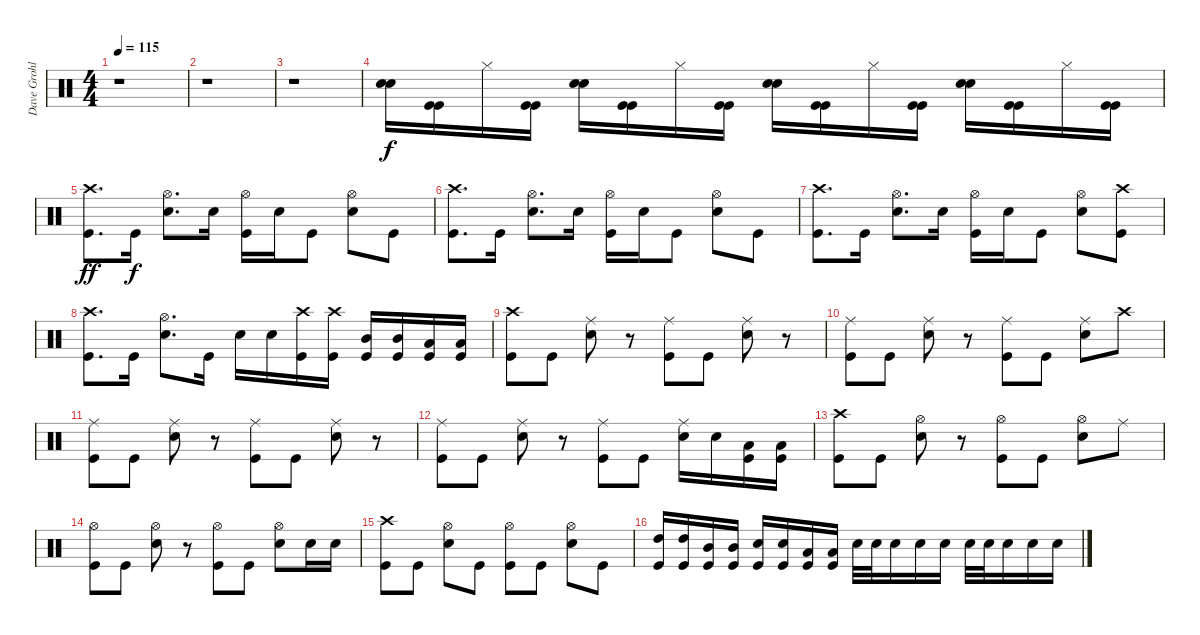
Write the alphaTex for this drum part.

\track ("Dave Grohl - Drums" "Dave Grohl") {instrument percussion}
\staff {score}
\articulation defaults
\ts (4 4)
\tempo 115
\clef neutral
\ks c
r.1{dy f} |
r.1 |
r.1 |
("Snare (hit) 2" "Snare (hit) 2").16 ("Kick (hit)" "Kick (hit)").16 "Hi-Hat (closed)".16 ("Kick (hit)" "Kick (hit)").16 ("Snare (hit) 2" "Snare (hit) 2").16 ("Kick (hit)" "Kick (hit)").16 "Hi-Hat (closed)".16 ("Kick (hit)" "Kick (hit)").16 ("Snare (hit) 2" "Snare (hit) 2").16 ("Kick (hit)" "Kick (hit)").16 "Hi-Hat (closed)".16 ("Kick (hit)" "Kick (hit)").16 ("Snare (hit) 2" "Snare (hit) 2").16 ("Kick (hit)" "Kick (hit)").16 "Hi-Hat (closed)".16 ("Kick (hit)" "Kick (hit)").16 |
("Crash high (hit)" "Kick (hit)").8{d dy ff} "Kick (hit)".16{dy f} ("Hi-Hat (open)" "Snare (hit) 2").8{d} "Snare (hit) 2".16 ("Hi-Hat (open)" "Kick (hit)").16 "Snare (hit) 2".16 "Kick (hit)".8 ("Hi-Hat (open)" "Snare (hit) 2").8 "Kick (hit)".8 |
("Crash high (hit)" "Kick (hit)").8{d} "Kick (hit)".16 ("Hi-Hat (open)" "Snare (hit) 2").8{d} "Snare (hit) 2".16 ("Hi-Hat (open)" "Kick (hit)").16 "Snare (hit) 2".16 "Kick (hit)".8 ("Hi-Hat (open)" "Snare (hit) 2").8 "Kick (hit)".8 |
("Crash high (hit)" "Kick (hit)").8{d} "Kick (hit)".16 ("Hi-Hat (open)" "Snare (hit) 2").8{d} "Snare (hit) 2".16 ("Hi-Hat (open)" "Kick (hit)").16 "Snare (hit) 2".16 "Kick (hit)".8 ("Hi-Hat (open)" "Snare (hit) 2").8 ("Crash high (hit)" "Kick (hit)").8 |
("Crash high (hit)" "Kick (hit)").8{d} "Kick (hit)".16 ("Hi-Hat (open)" "Snare (hit) 2").8{d} "Kick (hit)".16 "Snare (hit) 2".16 "Snare (hit) 2".16 ("Kick (hit)" "Crash high (hit)").16 ("Kick (hit)" "Crash high (hit)").16 ("Mid Tom (hit)" "Kick (hit)").16 ("Mid Tom (hit)" "Kick (hit)").16 ("Low Tom (hit)" "Kick (hit)").16 ("Low Tom (hit)" "Kick (hit)").16 |
("Crash high (hit)" "Kick (hit)").8 "Kick (hit)".8 ("Ride (middle)" "Snare (hit) 2").8 r.8 ("Ride (middle)" "Kick (hit)").8 "Kick (hit)".8 ("Ride (middle)" "Snare (hit) 2").8 r.8 |
("Ride (middle)" "Kick (hit)").8 "Kick (hit)".8 ("Ride (middle)" "Snare (hit) 2").8 r.8 ("Ride (middle)" "Kick (hit)").8 "Kick (hit)".8 ("Ride (middle)" "Snare (hit) 2").8 "Crash high (hit)".8 |
("Ride (middle)" "Kick (hit)").8 "Kick (hit)".8 ("Ride (middle)" "Snare (hit) 2").8 r.8 ("Ride (middle)" "Kick (hit)").8 "Kick (hit)".8 ("Ride (middle)" "Snare (hit) 2").8 r.8 |
("Ride (middle)" "Kick (hit)").8 "Kick (hit)".8 ("Ride (middle)" "Snare (hit) 2").8 r.8 ("Ride (middle)" "Kick (hit)").8 "Kick (hit)".8 ("Ride (middle)" "Snare (hit) 2").16 "Snare (hit) 2".16 ("Low Tom (hit)" "Kick (hit)").16 ("Low Tom (hit)" "Kick (hit)").16 |
("Crash high (hit)" "Kick (hit)").8 "Kick (hit)".8 ("Hi-Hat (open)" "Snare (hit) 2").8 r.8 ("Hi-Hat (open)" "Kick (hit)").8 "Kick (hit)".8 ("Hi-Hat (open)" "Snare (hit) 2").8 "Ride (middle)".8 |
("Hi-Hat (open)" "Kick (hit)").8 "Kick (hit)".8 ("Hi-Hat (open)" "Snare (hit) 2").8 r.8 ("Hi-Hat (open)" "Kick (hit)").8 "Kick (hit)".8 ("Hi-Hat (open)" "Snare (hit) 2").8 "Snare (hit) 2".16 "Snare (hit) 2".16 |
("Kick (hit)" "Crash high (hit)").8 "Kick (hit)".8 ("Snare (hit) 2" "Hi-Hat (open)").8 "Kick (hit)".8 ("Kick (hit)" "Hi-Hat (open)").8 "Kick (hit)".8 ("Snare (hit) 2" "Hi-Hat (open)").8 "Kick (hit)".8 |
("Kick (hit)" "High Tom (hit)").16 ("Kick (hit)" "High Tom (hit)").16 ("Kick (hit)" "Mid Tom (hit)").16 ("Kick (hit)" "Mid Tom (hit)").16 ("Snare (hit) 2" "Kick (hit)").16 ("Snare (hit) 2" "Kick (hit)").16 ("Low Tom (hit)" "Kick (hit)").16 ("Low Tom (hit)" "Kick (hit)").16 "Snare (hit) 2".32 "Snare (hit) 2".32 "Snare (hit) 2".16 "Snare (hit) 2".16 "Snare (hit) 2".16 "Snare (hit) 2".32 "Snare (hit) 2".32 "Snare (hit) 2".16 "Snare (hit) 2".16 "Snare (hit) 2".16
